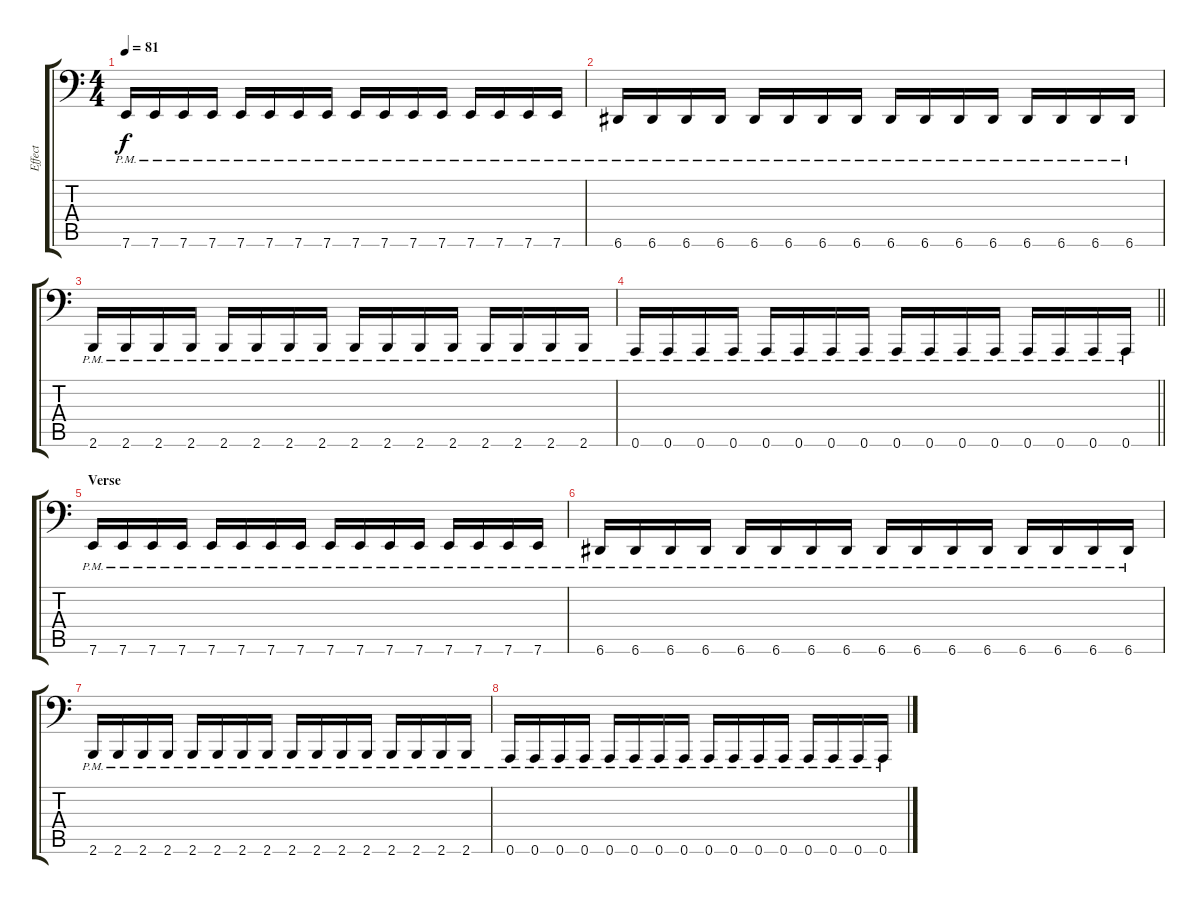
\track ("Effect" "Effect") {instrument lead2sawtooth}
\staff {score tabs}
\tuning (E4 B3 G3 D3 A2 A1) {hide}
\ts (4 4)
\tempo 81
\clef f4
\ks c
7.6{pm}.16{dy f volume 7} 7.6{pm}.16 7.6{pm}.16 7.6{pm}.16 7.6{pm}.16 7.6{pm}.16 7.6{pm}.16 7.6{pm}.16 7.6{pm}.16 7.6{pm}.16 7.6{pm}.16 7.6{pm}.16 7.6{pm}.16 7.6{pm}.16 7.6{pm}.16 7.6{pm}.16 |
6.6{pm}.16 6.6{pm}.16 6.6{pm}.16 6.6{pm}.16 6.6{pm}.16 6.6{pm}.16 6.6{pm}.16 6.6{pm}.16 6.6{pm}.16 6.6{pm}.16 6.6{pm}.16 6.6{pm}.16 6.6{pm}.16 6.6{pm}.16 6.6{pm}.16 6.6{pm}.16 |
2.6{pm}.16 2.6{pm}.16 2.6{pm}.16 2.6{pm}.16 2.6{pm}.16 2.6{pm}.16 2.6{pm}.16 2.6{pm}.16 2.6{pm}.16 2.6{pm}.16 2.6{pm}.16 2.6{pm}.16 2.6{pm}.16 2.6{pm}.16 2.6{pm}.16 2.6{pm}.16 |
\barLineRight lightlight
0.6{pm}.16 0.6{pm}.16 0.6{pm}.16 0.6{pm}.16 0.6{pm}.16 0.6{pm}.16 0.6{pm}.16 0.6{pm}.16 0.6{pm}.16 0.6{pm}.16 0.6{pm}.16 0.6{pm}.16 0.6{pm}.16 0.6{pm}.16 0.6{pm}.16 0.6{pm}.16 |
\section ("" "Verse")
7.6{pm}.16 7.6{pm}.16 7.6{pm}.16 7.6{pm}.16 7.6{pm}.16 7.6{pm}.16 7.6{pm}.16 7.6{pm}.16 7.6{pm}.16 7.6{pm}.16 7.6{pm}.16 7.6{pm}.16 7.6{pm}.16 7.6{pm}.16 7.6{pm}.16 7.6{pm}.16 |
6.6{pm}.16 6.6{pm}.16 6.6{pm}.16 6.6{pm}.16 6.6{pm}.16 6.6{pm}.16 6.6{pm}.16 6.6{pm}.16 6.6{pm}.16 6.6{pm}.16 6.6{pm}.16 6.6{pm}.16 6.6{pm}.16 6.6{pm}.16 6.6{pm}.16 6.6{pm}.16 |
2.6{pm}.16{volume 3} 2.6{pm}.16 2.6{pm}.16 2.6{pm}.16 2.6{pm}.16 2.6{pm}.16 2.6{pm}.16 2.6{pm}.16 2.6{pm}.16 2.6{pm}.16 2.6{pm}.16 2.6{pm}.16 2.6{pm}.16 2.6{pm}.16 2.6{pm}.16 2.6{pm}.16 |
0.6{pm}.16 0.6{pm}.16 0.6{pm}.16 0.6{pm}.16 0.6{pm}.16 0.6{pm}.16 0.6{pm}.16 0.6{pm}.16 0.6{pm}.16 0.6{pm}.16 0.6{pm}.16 0.6{pm}.16 0.6{pm}.16 0.6{pm}.16 0.6{pm}.16 0.6{pm}.16
